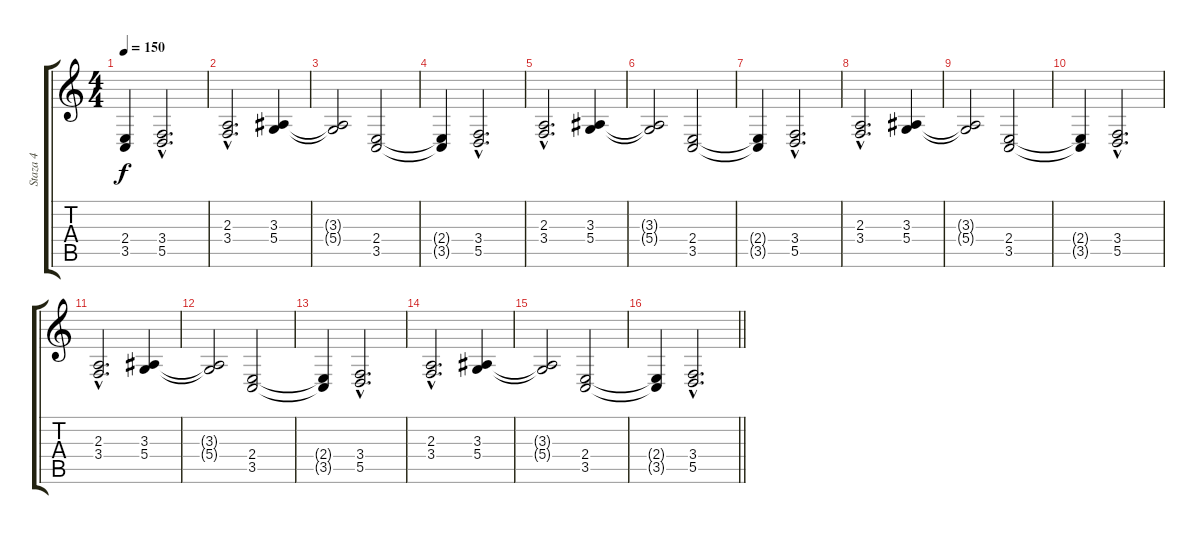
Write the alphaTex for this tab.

\track ("Staza 4" "Staza 4") {instrument drawbarorgan}
\staff {score tabs}
\tuning (E4 B3 G3 D3 A2 E2) {hide}
\ts (4 4)
\tempo 150
\clef g2
\ks c
(2.4{t} 3.5{t}).4{dy f} (3.4{hac} 5.5{hac}).2{d} |
(2.3{hac} 3.4{hac}).2{d} (3.3 5.4).4 |
(3.3{t} 5.4{t}).2 (2.4 3.5).2 |
(2.4{t} 3.5{t}).4 (3.4{hac} 5.5{hac}).2{d} |
(2.3{hac} 3.4{hac}).2{d} (3.3 5.4).4 |
(3.3{t} 5.4{t}).2 (2.4 3.5).2 |
(2.4{t} 3.5{t}).4 (3.4{hac} 5.5{hac}).2{d} |
(2.3{hac} 3.4{hac}).2{d} (3.3 5.4).4 |
(3.3{t} 5.4{t}).2 (2.4 3.5).2 |
(2.4{t} 3.5{t}).4 (3.4{hac} 5.5{hac}).2{d} |
(2.3{hac} 3.4{hac}).2{d} (3.3 5.4).4 |
(3.3{t} 5.4{t}).2 (2.4 3.5).2 |
(2.4{t} 3.5{t}).4 (3.4{hac} 5.5{hac}).2{d} |
(2.3{hac} 3.4{hac}).2{d} (3.3 5.4).4 |
(3.3{t} 5.4{t}).2 (2.4 3.5).2 |
\barLineRight lightlight
(2.4{t} 3.5{t}).4 (3.4{hac} 5.5{hac}).2{d}
